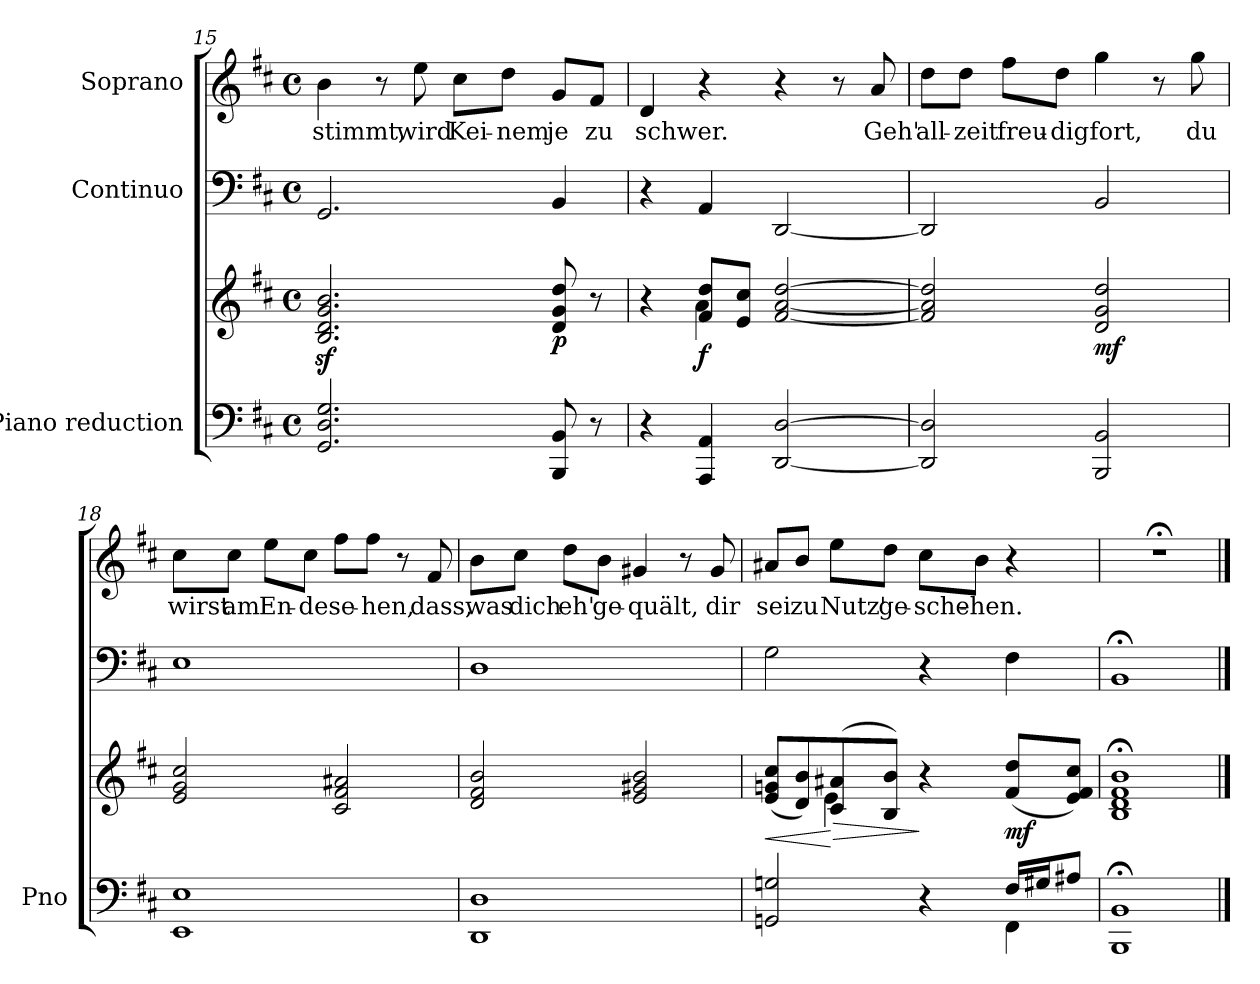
**kern	**kern	**dynam	**kern	**kern	**text
*part3	*part3	*part3	*part2	*part1	*part1
*staff4	*staff3	*staff3/4	*staff2	*staff1	*staff1
*I"Piano reduction	*	*	*I"Continuo	*I"Soprano	*
*I'Pno	*	*	*	*	*
*clefF4	*clefG2	*	*clefF4	*clefG2	*
*k[f#c#]	*k[f#c#]	*	*k[f#c#]	*k[f#c#]	*
*M4/4	*M4/4	*	*M4/4	*M4/4	*
*met(c)	*met(c)	*	*met(c)	*met(c)	*
=15	=15	=15	=15	=15	=15
!	!	!	!	!	!LO:LY:b
2.GG/ 2.D/ 2.G/	2.B/z< 2.d/z< 2.g/z< 2.b/z<	.	2.GG/	4b\	stimmt,
.	.	.	.	8r	.
!	!	!	!	!	!LO:LY:b
.	.	.	.	8ee\	wird
!	!	!	!	!	!LO:LY:b
.	.	.	.	8cc#\L	Kei-
!	!	!	!	!	!LO:LY:b
.	.	.	.	8dd\J	-nem
!	!	!LO:DY:b	!	!	!LO:LY:b
8BBB/ 8BB/	8d/ 8g/ 8dd/	p	4BB/	8g/L	je
!	!	!	!	!	!LO:LY:b
8r	8r	.	.	8f#/J	zu
=16	=16	=16	=16	=16	=16
*	*^	*	*	*	*
!	!	!	!	!	!	!LO:LY:b
4r	4r	4ryy	.	4r	4d/	schwer.
!	!	!	!LO:DY:b	!	!	!
4AAA/ 4AA/	8f#/ 8dd/L	4a\	f	4AA/	4r	.
.	8e/ 8cc#/J	.	.	.	.	.
[2DD/ [2D/	[<2f#/ [2a/ [2dd/	2ryy	.	[2DD/	4r	.
.	.	.	.	.	8r	.
!	!	!	!	!	!	!LO:LY:b
.	.	.	.	.	8a/	Geh'
*	*v	*v	*	*	*	*
=17	=17	=17	=17	=17	=17
!	!	!	!	!	!LO:LY:b
2DD/] 2D/]	2f#/] 2a/] 2dd/]	.	2DD/]	8dd\L	all-
!	!	!	!	!	!LO:LY:b
.	.	.	.	8dd\J	-zeit
!	!	!	!	!	!LO:LY:b
.	.	.	.	8ff#\L	freu-
!	!	!	!	!	!LO:LY:b
.	.	.	.	8dd\J	-dig
!	!	!LO:DY:b	!	!	!LO:LY:b
2BBB/ 2BB/	2d/ 2g/ 2dd/	mf	2BB/	4gg\	fort,
.	.	.	.	8r	.
!	!	!	!	!	!LO:LY:b
.	.	.	.	8gg\	du
=18	=18	=18	=18	=18	=18
!	!	!	!	!	!LO:LY:b
1EE 1E	2e/ 2g/ 2cc#/	.	1E	8cc#\L	wirst
!	!	!	!	!	!LO:LY:b
.	.	.	.	8cc#\J	am
!	!	!	!	!	!LO:LY:b
.	.	.	.	8ee\L	En-
!	!	!	!	!	!LO:LY:b
.	.	.	.	8cc#\J	-de
!	!	!	!	!	!LO:LY:b
.	2c#/ 2f#/ 2a#X/	.	.	8ff#\L	se-
!	!	!	!	!	!LO:LY:b
.	.	.	.	8ff#\J	-hen,
.	.	.	.	8r	.
!	!	!	!	!	!LO:LY:b
.	.	.	.	8f#/	dass,
!!LO:PB:g=z
=19	=19	=19	=19	=19	=19
!	!	!	!	!	!LO:LY:b
1DD 1D	2d/ 2f#/ 2b/	.	1D	8b\L	was
!	!	!	!	!	!LO:LY:b
.	.	.	.	8cc#\J	dich
!	!	!	!	!	!LO:LY:b
.	.	.	.	8dd\L	eh'
!	!	!	!	!	!LO:LY:b
.	.	.	.	8b\J	ge-
!	!	!	!	!	!LO:LY:b
.	2e/ 2g#X/ 2b/	.	.	4g#X/	-quält,
.	.	.	.	8r	.
!	!	!	!	!	!LO:LY:b
.	.	.	.	8g#/	dir
=20	=20	=20	=20	=20	=20
*^	*	*	*	*	*
!	!	!	!LO:HP:b	!	!	!LO:LY:b
*	*	*^	*	*	*	*
2GGn/ 2Gn/	2ryy	(<8e/ 8gn/ 8cc#/L	4ryy	<	2G\	8a#X/L	sei
!	!	!	!	!	!	!	!LO:LY:b
.	.	8d/ 8b/)	.	.	.	8b/J	zu
!	!	!	!	!LO:HP:n=1:b	!	!	!LO:LY:b
.	.	(<8c#/ 8a#X/	4e\	[ >	.	8ee\L	Nutz'
!	!	!	!	!	!	!	!LO:LY:b
.	.	8B/ 8b/J)	.	.	.	8dd\J	ge-
!	!	!	!	!	!	!	!LO:LY:b
4r	4ryy	4r	4ryy	]	4r	8cc#\L	-sche-
!	!	!	!	!	!	!	!LO:LY:b
.	.	.	.	.	.	8b\J	-hen.
!	!	!	!	!LO:DY:b	!	!	!
16F#/LL	4FF#\	(<8f#/ 8dd/L	4ryy	mf	4F#\	4r	.
16G#X/J	.	.	.	.	.	.	.
8A#X/J	.	8e/ 8f#/ 8cc#/J)	.	.	.	.	.
*v	*v	*	*	*	*	*	*
*	*v	*v	*	*	*	*
=21	=21	=21	=21	=21	=21
1BBB;< 1BB;<	1B;< 1d;< 1f#;< 1b;<	.	1BB;<	1r;<	.
==	==	==	==	==	==
*-	*-	*-	*-	*-	*-
